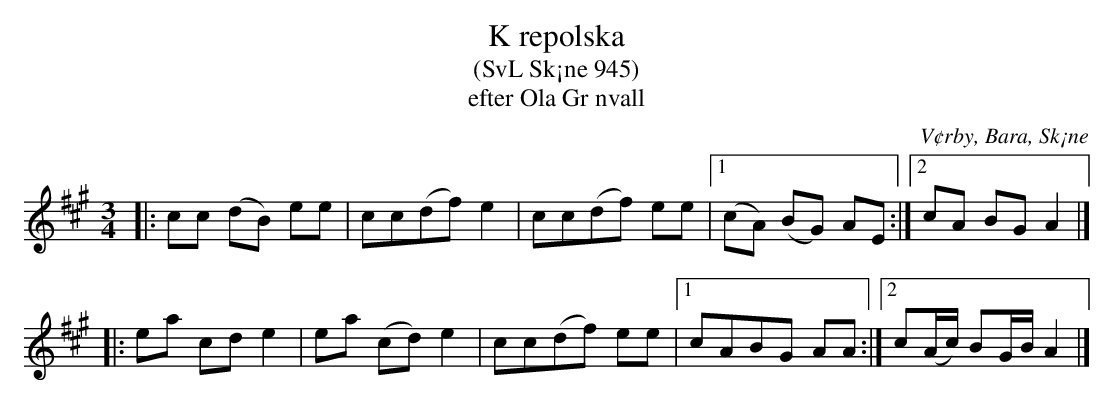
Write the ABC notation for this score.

X:1
T:K repolska
T:(SvL Sk¡ne 945)
T:efter Ola Gr nvall
O:V¢rby, Bara, Sk¡ne
M:3/4
L:1/8
K:A
|: cc (dB) ee | cc(df) e2 | cc(df) ee |1 (cA) (BG) AE :|2 cA BG A2 |]
|: ea cd e2 | ea (cd) e2 | cc(df) ee |1 cABG AA :|2 c(A/c/) BG/B/ A2 |]
